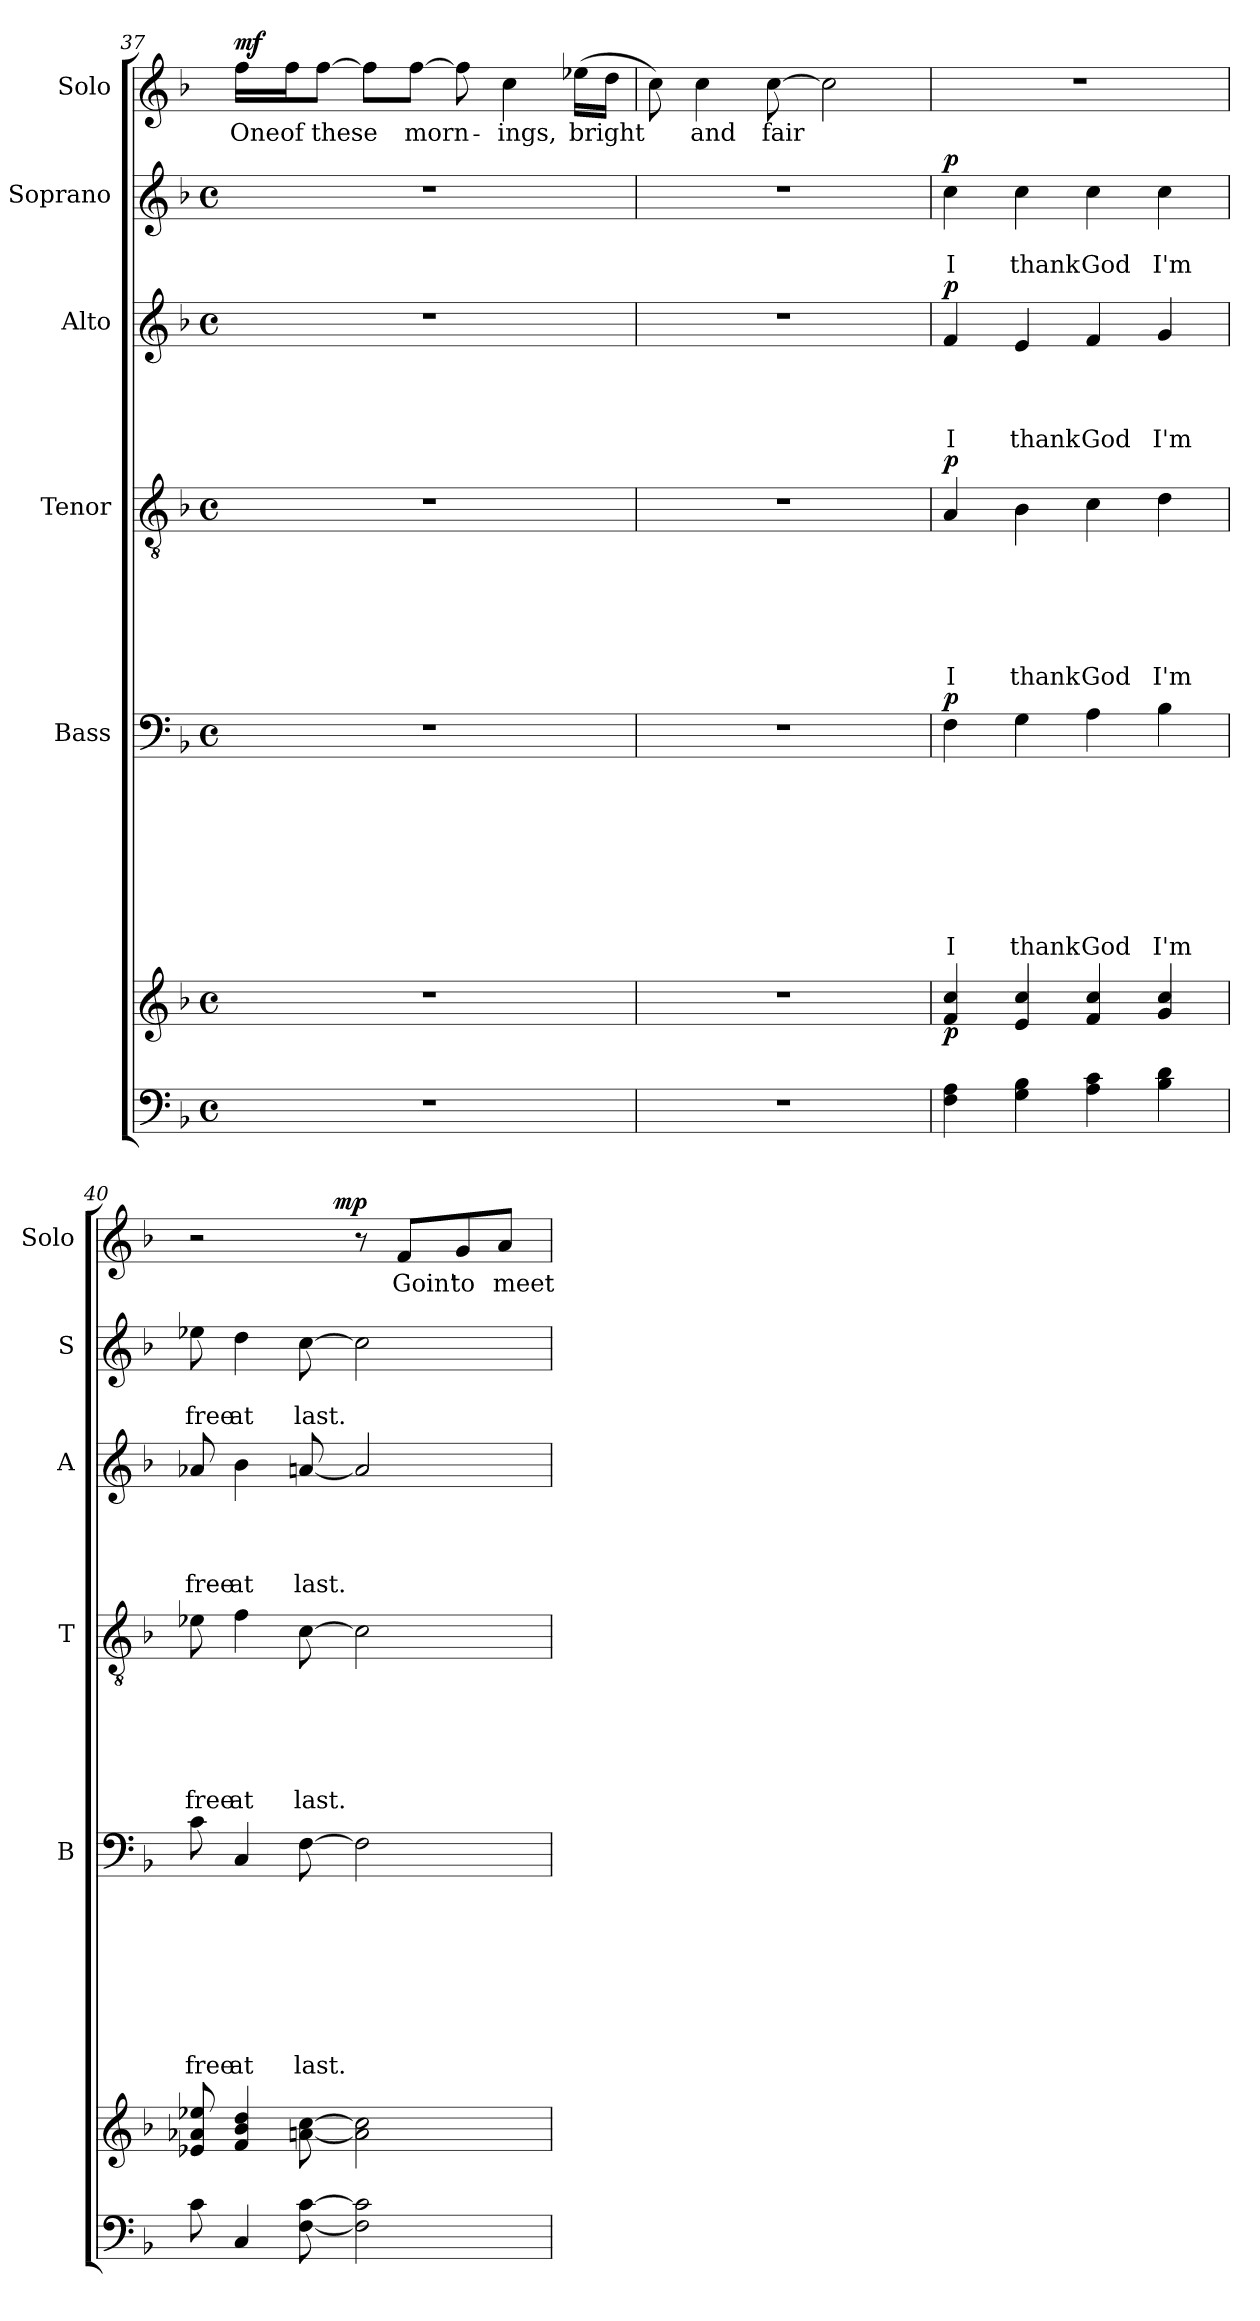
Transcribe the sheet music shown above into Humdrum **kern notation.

**kern	**kern	**dynam	**kern	**text	**text	**text	**text	**text	**text	**text	**text	**dynam	**kern	**text	**text	**text	**text	**text	**text	**dynam	**kern	**text	**text	**text	**text	**dynam	**kern	**text	**text	**dynam	**kern	**text	**dynam
*part7	*part6	*part6	*part5	*part5	*part5	*part5	*part5	*part5	*part5	*part5	*part5	*part5	*part4	*part4	*part4	*part4	*part4	*part4	*part4	*part4	*part3	*part3	*part3	*part3	*part3	*part3	*part2	*part2	*part2	*part2	*part1	*part1	*part1
*staff7	*staff6	*staff6	*staff5	*staff5	*staff5	*staff5	*staff5	*staff5	*staff5	*staff5	*staff5	*staff5	*staff4	*staff4	*staff4	*staff4	*staff4	*staff4	*staff4	*staff4	*staff3	*staff3	*staff3	*staff3	*staff3	*staff3	*staff2	*staff2	*staff2	*staff2	*staff1	*staff1	*staff1
*	*	*	*I"Bass	*	*	*	*	*	*	*	*	*	*I"Tenor	*	*	*	*	*	*	*	*I"Alto	*	*	*	*	*	*I"Soprano	*	*	*	*I"Solo	*	*
*	*	*	*I'B	*	*	*	*	*	*	*	*	*	*I'T	*	*	*	*	*	*	*	*I'A	*	*	*	*	*	*I'S	*	*	*	*I'Solo	*	*
!!LO:PB:g=z
*clefF4	*clefG2	*	*clefF4	*	*	*	*	*	*	*	*	*	*clefGv2	*	*	*	*	*	*	*	*clefG2	*	*	*	*	*	*clefG2	*	*	*	*clefG2	*	*
*k[b-]	*k[b-]	*	*k[b-]	*	*	*	*	*	*	*	*	*	*k[b-]	*	*	*	*	*	*	*	*k[b-]	*	*	*	*	*	*k[b-]	*	*	*	*k[b-]	*	*
*F:	*F:	*	*F:	*	*	*	*	*	*	*	*	*	*F:	*	*	*	*	*	*	*	*F:	*	*	*	*	*	*F:	*	*	*	*F:	*	*
*M4/4	*M4/4	*	*M4/4	*	*	*	*	*	*	*	*	*	*M4/4	*	*	*	*	*	*	*	*M4/4	*	*	*	*	*	*M4/4	*	*	*	*	*	*
*met(c)	*met(c)	*	*met(c)	*	*	*	*	*	*	*	*	*	*met(c)	*	*	*	*	*	*	*	*met(c)	*	*	*	*	*	*met(c)	*	*	*	*	*	*
=37	=37	=37	=37	=37	=37	=37	=37	=37	=37	=37	=37	=37	=37	=37	=37	=37	=37	=37	=37	=37	=37	=37	=37	=37	=37	=37	=37	=37	=37	=37	=37	=37	=37
!	!	!	!	!	!	!	!	!	!	!	!	!	!	!	!	!	!	!	!	!	!	!	!	!	!	!	!	!	!	!	!	!LO:LY:b	!LO:DY:a
1r	1r	.	1r	.	.	.	.	.	.	.	.	.	1r	.	.	.	.	.	.	.	1r	.	.	.	.	.	1r	.	.	.	16ff\LL	One	mf
!	!	!	!	!	!	!	!	!	!	!	!	!	!	!	!	!	!	!	!	!	!	!	!	!	!	!	!	!	!	!	!	!LO:LY:b	!
.	.	.	.	.	.	.	.	.	.	.	.	.	.	.	.	.	.	.	.	.	.	.	.	.	.	.	.	.	.	.	16ff\J	of	.
!	!	!	!	!	!	!	!	!	!	!	!	!	!	!	!	!	!	!	!	!	!	!	!	!	!	!	!	!	!	!	!	!LO:LY:b	!
.	.	.	.	.	.	.	.	.	.	.	.	.	.	.	.	.	.	.	.	.	.	.	.	.	.	.	.	.	.	.	[>8ff\J	these	.
.	.	.	.	.	.	.	.	.	.	.	.	.	.	.	.	.	.	.	.	.	.	.	.	.	.	.	.	.	.	.	8ff\L]	.	.
!	!	!	!	!	!	!	!	!	!	!	!	!	!	!	!	!	!	!	!	!	!	!	!	!	!	!	!	!	!	!	!	!LO:LY:b	!
.	.	.	.	.	.	.	.	.	.	.	.	.	.	.	.	.	.	.	.	.	.	.	.	.	.	.	.	.	.	.	[>8ff\J	morn-	.
.	.	.	.	.	.	.	.	.	.	.	.	.	.	.	.	.	.	.	.	.	.	.	.	.	.	.	.	.	.	.	8ff\]	.	.
!	!	!	!	!	!	!	!	!	!	!	!	!	!	!	!	!	!	!	!	!	!	!	!	!	!	!	!	!	!	!	!	!LO:LY:b	!
.	.	.	.	.	.	.	.	.	.	.	.	.	.	.	.	.	.	.	.	.	.	.	.	.	.	.	.	.	.	.	4cc\	-ings,	.
!	!	!	!	!	!	!	!	!	!	!	!	!	!	!	!	!	!	!	!	!	!	!	!	!	!	!	!	!	!	!	!	!LO:LY:b	!
.	.	.	.	.	.	.	.	.	.	.	.	.	.	.	.	.	.	.	.	.	.	.	.	.	.	.	.	.	.	.	(>16ee-X\LL	bright	.
.	.	.	.	.	.	.	.	.	.	.	.	.	.	.	.	.	.	.	.	.	.	.	.	.	.	.	.	.	.	.	16dd\JJ	.	.
=38	=38	=38	=38	=38	=38	=38	=38	=38	=38	=38	=38	=38	=38	=38	=38	=38	=38	=38	=38	=38	=38	=38	=38	=38	=38	=38	=38	=38	=38	=38	=38	=38	=38
1r	1r	.	1r	.	.	.	.	.	.	.	.	.	1r	.	.	.	.	.	.	.	1r	.	.	.	.	.	1r	.	.	.	8cc\)	.	.
!	!	!	!	!	!	!	!	!	!	!	!	!	!	!	!	!	!	!	!	!	!	!	!	!	!	!	!	!	!	!	!	!LO:LY:b	!
.	.	.	.	.	.	.	.	.	.	.	.	.	.	.	.	.	.	.	.	.	.	.	.	.	.	.	.	.	.	.	4cc\	and	.
!	!	!	!	!	!	!	!	!	!	!	!	!	!	!	!	!	!	!	!	!	!	!	!	!	!	!	!	!	!	!	!	!LO:LY:b	!
.	.	.	.	.	.	.	.	.	.	.	.	.	.	.	.	.	.	.	.	.	.	.	.	.	.	.	.	.	.	.	[>8cc\	fair	.
.	.	.	.	.	.	.	.	.	.	.	.	.	.	.	.	.	.	.	.	.	.	.	.	.	.	.	.	.	.	.	2cc\]	.	.
=39	=39	=39	=39	=39	=39	=39	=39	=39	=39	=39	=39	=39	=39	=39	=39	=39	=39	=39	=39	=39	=39	=39	=39	=39	=39	=39	=39	=39	=39	=39	=39	=39	=39
!	!	!LO:DY:b	!	!	!	!	!	!	!	!	!LO:LY:b	!LO:DY:a	!	!	!	!	!	!	!LO:LY:b	!LO:DY:a	!	!	!	!	!LO:LY:b	!LO:DY:a	!	!	!LO:LY:b	!LO:DY:a	!	!	!
4F\ 4A\	4f/ 4cc/	p	4F\	.	.	.	.	.	.	.	I	p	4A/	.	.	.	.	.	I	p	4f/	.	.	.	I	p	4cc\	.	I	p	1r	.	.
!	!	!	!	!	!	!	!	!	!	!	!LO:LY:b	!	!	!	!	!	!	!	!LO:LY:b	!	!	!	!	!	!LO:LY:b	!	!	!	!LO:LY:b	!	!	!	!
4G\ 4B-\	4e/ 4cc/	.	4G\	.	.	.	.	.	.	.	thank	.	4B-\	.	.	.	.	.	thank	.	4e/	.	.	.	thank	.	4cc\	.	thank	.	.	.	.
!	!	!	!	!	!	!	!	!	!	!	!LO:LY:b	!	!	!	!	!	!	!	!LO:LY:b	!	!	!	!	!	!LO:LY:b	!	!	!	!LO:LY:b	!	!	!	!
4A\ 4c\	4f/ 4cc/	.	4A\	.	.	.	.	.	.	.	God	.	4c\	.	.	.	.	.	God	.	4f/	.	.	.	God	.	4cc\	.	God	.	.	.	.
!	!	!	!	!	!	!	!	!	!	!	!LO:LY:b	!	!	!	!	!	!	!	!LO:LY:b	!	!	!	!	!	!LO:LY:b	!	!	!	!LO:LY:b	!	!	!	!
4B-\ 4d\	4g/ 4cc/	.	4B-\	.	.	.	.	.	.	.	I'm	.	4d\	.	.	.	.	.	I'm	.	4g/	.	.	.	I'm	.	4cc\	.	I'm	.	.	.	.
!!LO:LB:g=z
=40	=40	=40	=40	=40	=40	=40	=40	=40	=40	=40	=40	=40	=40	=40	=40	=40	=40	=40	=40	=40	=40	=40	=40	=40	=40	=40	=40	=40	=40	=40	=40	=40	=40
!	!	!	!	!	!	!	!	!	!	!	!LO:LY:b	!	!	!	!	!	!	!	!LO:LY:b	!	!	!	!	!	!LO:LY:b	!	!	!	!LO:LY:b	!	!	!	!
*	*	*	*	*	*	*	*	*	*	*	*	*	*	*	*	*	*	*	*	*	*	*	*	*	*	*	*	*	*	*	*^	*	*
8c\	8e-X/ 8a-X/ 8ee-X/	.	8c\	.	.	.	.	.	.	.	free	.	8e-X\	.	.	.	.	.	free	.	8a-X/	.	.	.	free	.	8ee-X\	.	free	.	2r	4...ryy	.	.
!	!	!	!	!	!	!	!	!	!	!	!LO:LY:b	!	!	!	!	!	!	!	!LO:LY:b	!	!	!	!	!	!LO:LY:b	!	!	!	!LO:LY:b	!	!	!	!	!
4C/	4f/ 4b-/ 4dd/	.	4C/	.	.	.	.	.	.	.	at	.	4f\	.	.	.	.	.	at	.	4b-\	.	.	.	at	.	4dd\	.	at	.	.	.	.	.
!	!	!	!	!	!	!	!	!	!	!	!LO:LY:b	!	!	!	!	!	!	!	!LO:LY:b	!	!	!	!	!	!LO:LY:b	!	!	!	!LO:LY:b	!	!	!	!	!
[<8F\ [>8c\	[<8an\ [>8cc\	.	[>8F\	.	.	.	.	.	.	.	last.	.	[>8c\	.	.	.	.	.	last.	.	[<8an/	.	.	.	last.	.	[>8cc\	.	last.	.	.	.	.	.
!	!	!	!	!	!	!	!	!	!	!	!	!	!	!	!	!	!	!	!	!	!	!	!	!	!	!	!	!	!	!	!	!	!	!LO:DY:a
.	.	.	.	.	.	.	.	.	.	.	.	.	.	.	.	.	.	.	.	.	.	.	.	.	.	.	.	.	.	.	.	2ryy	.	mp
2F\] 2c\]	2a\] 2cc\]	.	2F\]	.	.	.	.	.	.	.	.	.	2c\]	.	.	.	.	.	.	.	2a/]	.	.	.	.	.	2cc\]	.	.	.	8r	.	.	.
!	!	!	!	!	!	!	!	!	!	!	!	!	!	!	!	!	!	!	!	!	!	!	!	!	!	!	!	!	!	!	!	!	!LO:LY:b	!
.	.	.	.	.	.	.	.	.	.	.	.	.	.	.	.	.	.	.	.	.	.	.	.	.	.	.	.	.	.	.	8f/L	.	Goin'	.
!	!	!	!	!	!	!	!	!	!	!	!	!	!	!	!	!	!	!	!	!	!	!	!	!	!	!	!	!	!	!	!	!	!LO:LY:b	!
.	.	.	.	.	.	.	.	.	.	.	.	.	.	.	.	.	.	.	.	.	.	.	.	.	.	.	.	.	.	.	8g/	.	to	.
!	!	!	!	!	!	!	!	!	!	!	!	!	!	!	!	!	!	!	!	!	!	!	!	!	!	!	!	!	!	!	!	!	!LO:LY:b	!
.	.	.	.	.	.	.	.	.	.	.	.	.	.	.	.	.	.	.	.	.	.	.	.	.	.	.	.	.	.	.	8a/J	.	meet	.
.	.	.	.	.	.	.	.	.	.	.	.	.	.	.	.	.	.	.	.	.	.	.	.	.	.	.	.	.	.	.	.	32ryy	.	.
*	*	*	*	*	*	*	*	*	*	*	*	*	*	*	*	*	*	*	*	*	*	*	*	*	*	*	*	*	*	*	*v	*v	*	*
=	=	=	=	=	=	=	=	=	=	=	=	=	=	=	=	=	=	=	=	=	=	=	=	=	=	=	=	=	=	=	=	=	=
*-	*-	*-	*-	*-	*-	*-	*-	*-	*-	*-	*-	*-	*-	*-	*-	*-	*-	*-	*-	*-	*-	*-	*-	*-	*-	*-	*-	*-	*-	*-	*-	*-	*-
